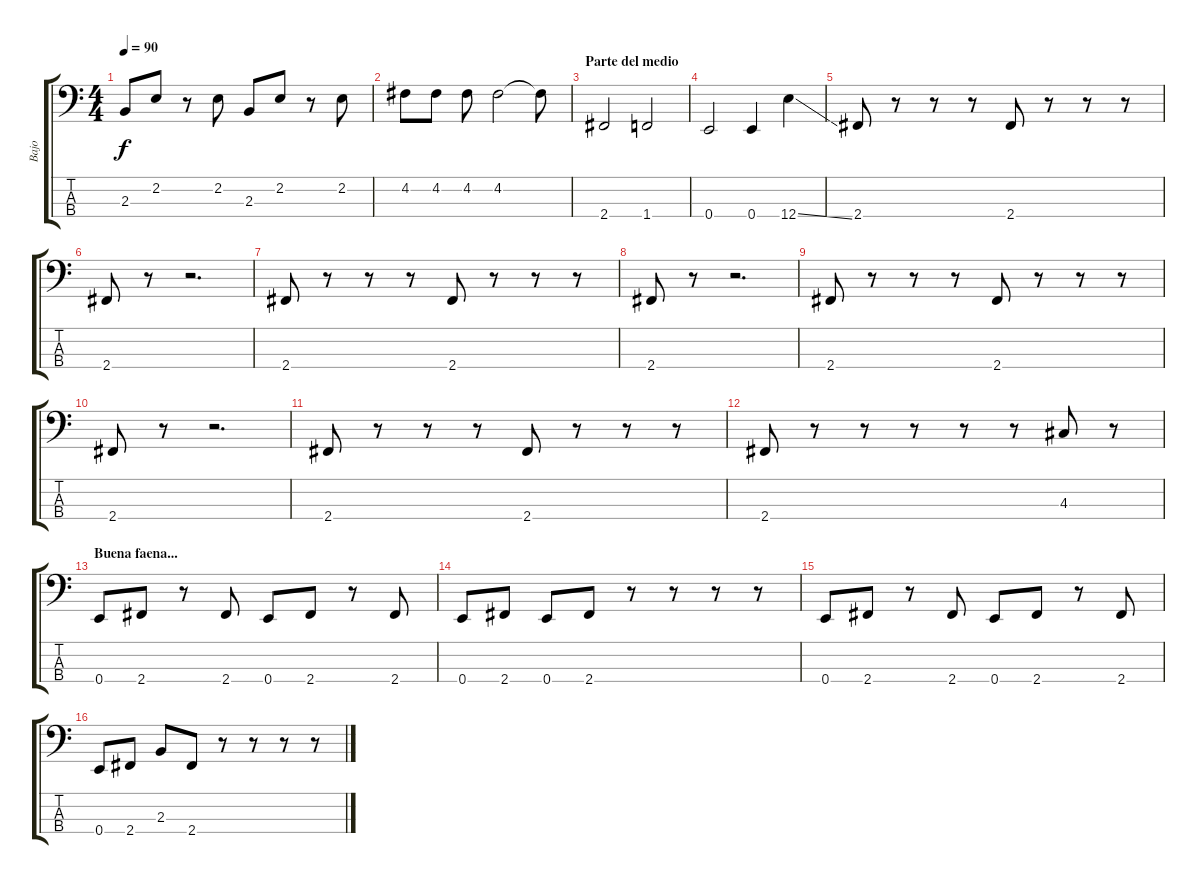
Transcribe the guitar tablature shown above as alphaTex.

\track ("Bajo" "Bajo") {instrument electricbassfinger}
\staff {score tabs}
\tuning (G2 D2 A1 E1) {hide}
\ts (4 4)
\tempo 90
\clef f4
\ks c
2.3.8{dy f} 2.2.8 r.8 2.2.8 2.3.8 2.2.8 r.8 2.2.8 |
4.2.8 4.2.8 4.2.8 4.2.2 4.2{t}.8 |
\section ("" "Parte del medio")
2.4.2 1.4.2 |
0.4.2 0.4.4 12.4{ss}.4 |
2.4.8 r.8 r.8 r.8 2.4.8 r.8 r.8 r.8 |
2.4.8 r.8 r.2{d} |
2.4.8 r.8 r.8 r.8 2.4.8 r.8 r.8 r.8 |
2.4.8 r.8 r.2{d} |
2.4.8 r.8 r.8 r.8 2.4.8 r.8 r.8 r.8 |
2.4.8 r.8 r.2{d} |
2.4.8 r.8 r.8 r.8 2.4.8 r.8 r.8 r.8 |
2.4.8 r.8 r.8 r.8 r.8 r.8 4.3.8 r.8 |
\section ("" "Buena faena...")
0.4.8 2.4.8 r.8 2.4.8 0.4.8 2.4.8 r.8 2.4.8 |
0.4.8 2.4.8 0.4.8 2.4.8 r.8 r.8 r.8 r.8 |
0.4.8 2.4.8 r.8 2.4.8 0.4.8 2.4.8 r.8 2.4.8 |
0.4.8 2.4.8 2.3.8 2.4.8 r.8 r.8 r.8 r.8
